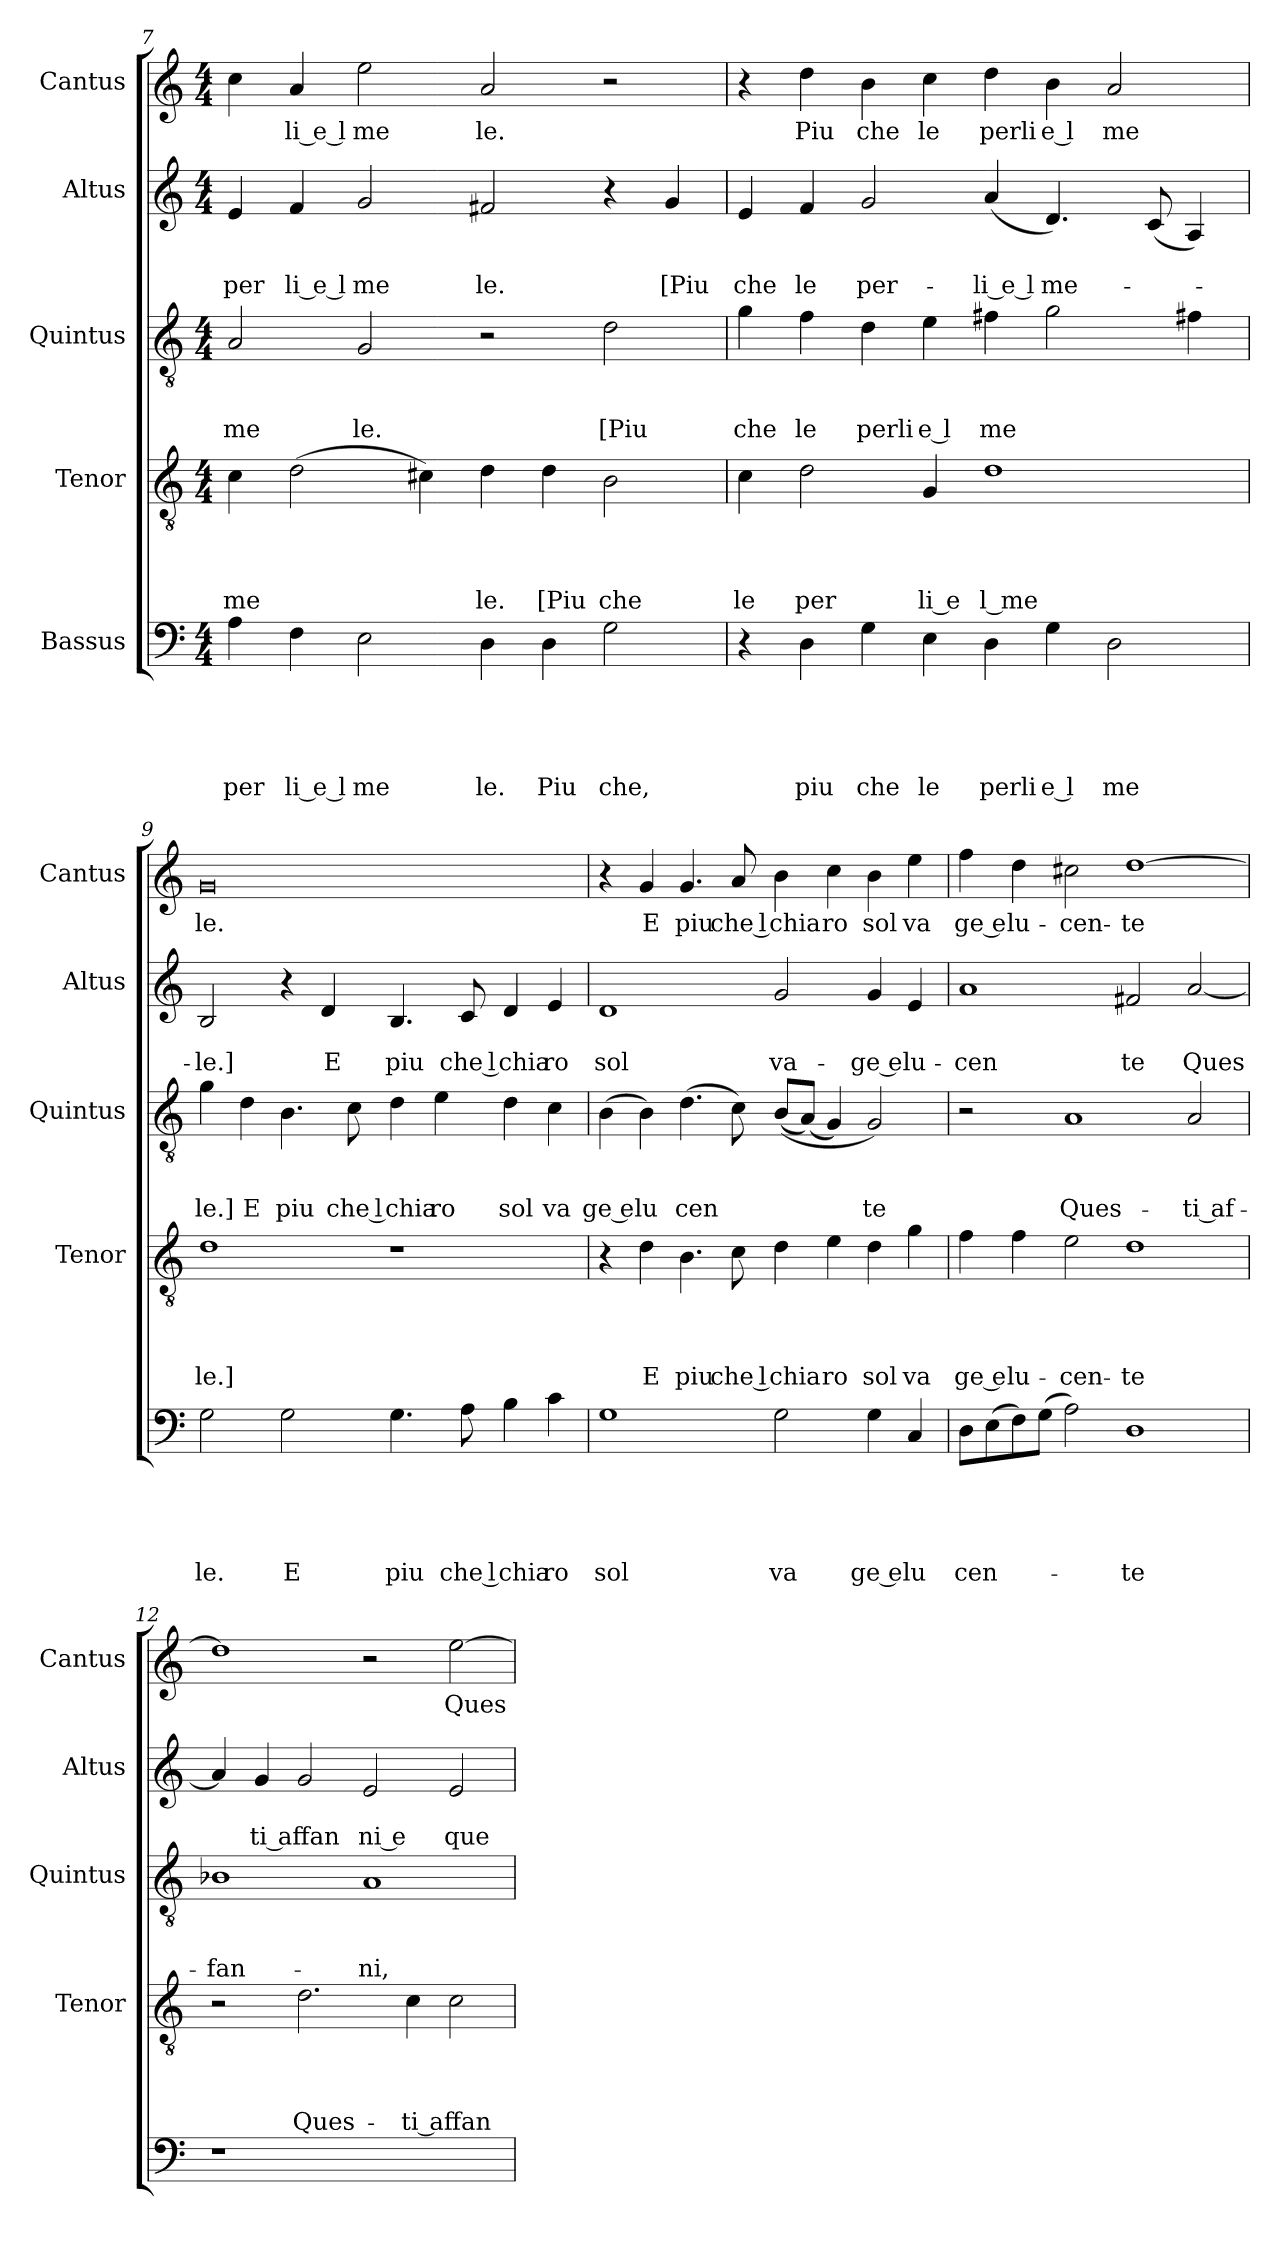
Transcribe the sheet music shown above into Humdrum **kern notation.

**kern	**text	**text	**text	**text	**text	**kern	**text	**text	**text	**text	**kern	**text	**text	**text	**kern	**text	**text	**kern	**text
*part5	*part5	*part5	*part5	*part5	*part5	*part4	*part4	*part4	*part4	*part4	*part3	*part3	*part3	*part3	*part2	*part2	*part2	*part1	*part1
*staff5	*staff5	*staff5	*staff5	*staff5	*staff5	*staff4	*staff4	*staff4	*staff4	*staff4	*staff3	*staff3	*staff3	*staff3	*staff2	*staff2	*staff2	*staff1	*staff1
*I"Bassus	*	*	*	*	*	*I"Tenor	*	*	*	*	*I"Quintus	*	*	*	*I"Altus	*	*	*I"Cantus	*
*	*	*	*	*	*	*I'Tenor	*	*	*	*	*I'Quintus	*	*	*	*I'Altus	*	*	*I'Cantus	*
*clefF4	*	*	*	*	*	*clefGv2	*	*	*	*	*clefGv2	*	*	*	*clefG2	*	*	*clefG2	*
*k[]	*	*	*	*	*	*k[]	*	*	*	*	*k[]	*	*	*	*k[]	*	*	*k[]	*
*C:	*	*	*	*	*	*C:	*	*	*	*	*C:	*	*	*	*C:	*	*	*C:	*
*M4/4	*	*	*	*	*	*M4/4	*	*	*	*	*M4/4	*	*	*	*M4/4	*	*	*M4/4	*
=7	=7	=7	=7	=7	=7	=7	=7	=7	=7	=7	=7	=7	=7	=7	=7	=7	=7	=7	=7
!	!	!	!	!	!LO:LY:b	!	!	!	!	!LO:LY:b	!	!	!	!LO:LY:b	!	!	!LO:LY:b	!	!
4A\	.	.	.	.	per	4c\	.	.	.	me	2A/	.	.	me	4e/	.	per	4cc\	.
!	!	!	!	!	!LO:LY:b:rj	!	!	!	!	!	!	!	!	!	!	!	!LO:LY:b:rj	!	!LO:LY:b:rj
4F\	.	.	.	.	li e l	(>2d\	.	.	.	.	.	.	.	.	4f/	.	li e l	4a/	li e l
!	!	!	!	!	!LO:LY:b	!	!	!	!	!	!	!	!	!LO:LY:b	!	!	!LO:LY:b	!	!LO:LY:b
2E\	.	.	.	.	me	.	.	.	.	.	2G/	.	.	le.	2g/	.	me	2ee\	me
.	.	.	.	.	.	4c#X\)	.	.	.	.	.	.	.	.	.	.	.	.	.
!	!	!	!	!	!LO:LY:b	!	!	!	!	!LO:LY:b	!	!	!	!	!	!	!LO:LY:b	!	!LO:LY:b
4D\	.	.	.	.	le.	4d\	.	.	.	le.	2r	.	.	.	2f#X/	.	le.	2a/	le.
!	!	!	!	!	!LO:LY:b	!	!	!	!	!LO:LY:b	!	!	!	!	!	!	!	!	!
4D\	.	.	.	.	Piu	4d\	.	.	.	[Piu	.	.	.	.	.	.	.	.	.
!	!	!	!	!	!LO:LY:b	!	!	!	!	!LO:LY:b	!	!	!	!LO:LY:b	!	!	!	!	!
2G\	.	.	.	.	che,	2B\	.	.	.	che	2d\	.	.	[Piu	4r	.	.	2r	.
!	!	!	!	!	!	!	!	!	!	!	!	!	!	!	!	!	!LO:LY:b	!	!
.	.	.	.	.	.	.	.	.	.	.	.	.	.	.	4g/	.	[Piu	.	.
!!LO:PB:g=z
=8	=8	=8	=8	=8	=8	=8	=8	=8	=8	=8	=8	=8	=8	=8	=8	=8	=8	=8	=8
!	!	!	!	!	!	!	!	!	!	!LO:LY:b	!	!	!	!LO:LY:b	!	!	!LO:LY:b	!	!
4r	.	.	.	.	.	4c\	.	.	.	le	4g\	.	.	che	4e/	.	che	4r	.
!	!	!	!	!	!LO:LY:b	!	!	!	!	!LO:LY:b	!	!	!	!LO:LY:b	!	!	!LO:LY:b	!	!LO:LY:b
4D\	.	.	.	.	piu	2d\	.	.	.	per	4f\	.	.	le	4f/	.	le	4dd\	Piu
!	!	!	!	!	!LO:LY:b	!	!	!	!	!	!	!	!	!LO:LY:b	!	!	!LO:LY:b	!	!LO:LY:b
4G\	.	.	.	.	che	.	.	.	.	.	4d\	.	.	perli	2g/	.	per-	4b\	che
!	!	!	!	!	!LO:LY:b	!	!	!	!	!LO:LY:b:rj	!	!	!	!LO:LY:b	!	!	!	!	!LO:LY:b
4E\	.	.	.	.	le	4G/	.	.	.	li e	4e\	.	.	e l	.	.	.	4cc\	le
!	!	!	!	!	!LO:LY:b	!	!	!	!	!LO:LY:b:rj	!	!	!	!LO:LY:b	!	!	!LO:LY:b:rj	!	!LO:LY:b
4D\	.	.	.	.	perli	1d	.	.	.	l me	4f#X\	.	.	me	(4a/	.	-li e l	4dd\	perli
!	!	!	!	!	!LO:LY:b	!	!	!	!	!	!	!	!	!	!	!	!LO:LY:b	!	!LO:LY:b
4G\	.	.	.	.	e l	.	.	.	.	.	2g\	.	.	.	4.d/)	.	me-	4b\	e l
!	!	!	!	!	!LO:LY:b	!	!	!	!	!	!	!	!	!	!	!	!	!	!LO:LY:b
2D\	.	.	.	.	me	.	.	.	.	.	.	.	.	.	.	.	.	2a/	me
.	.	.	.	.	.	.	.	.	.	.	.	.	.	.	(<8c/	.	.	.	.
.	.	.	.	.	.	.	.	.	.	.	4f#X\	.	.	.	4A/)	.	.	.	.
=9	=9	=9	=9	=9	=9	=9	=9	=9	=9	=9	=9	=9	=9	=9	=9	=9	=9	=9	=9
!	!	!	!	!	!LO:LY:b	!	!	!	!	!LO:LY:b	!	!	!	!LO:LY:b	!	!	!LO:LY:b	!	!LO:LY:b
2G\	.	.	.	.	le.	1d	.	.	.	le.]	4g\	.	.	le.]	2B/	.	-le.]	0g	le.
!	!	!	!	!	!	!	!	!	!	!	!	!	!	!LO:LY:b	!	!	!	!	!
.	.	.	.	.	.	.	.	.	.	.	4d\	.	.	E	.	.	.	.	.
!	!	!	!	!	!LO:LY:b	!	!	!	!	!	!	!	!	!LO:LY:b	!	!	!	!	!
2G\	.	.	.	.	E	.	.	.	.	.	4.B\	.	.	piu	4r	.	.	.	.
!	!	!	!	!	!	!	!	!	!	!	!	!	!	!	!	!	!LO:LY:b	!	!
.	.	.	.	.	.	.	.	.	.	.	.	.	.	.	4d/	.	E	.	.
!	!	!	!	!	!	!	!	!	!	!	!	!	!	!LO:LY:b	!	!	!	!	!
.	.	.	.	.	.	.	.	.	.	.	8c\	.	.	che l	.	.	.	.	.
!	!	!	!	!	!LO:LY:b	!	!	!	!	!	!	!	!	!LO:LY:b	!	!	!LO:LY:b	!	!
4.G\	.	.	.	.	piu	1r	.	.	.	.	4d\	.	.	chia	4.B/	.	piu	.	.
!	!	!	!	!	!	!	!	!	!	!	!	!	!	!LO:LY:b	!	!	!	!	!
.	.	.	.	.	.	.	.	.	.	.	4e\	.	.	ro	.	.	.	.	.
!	!	!	!	!	!LO:LY:b	!	!	!	!	!	!	!	!	!	!	!	!LO:LY:b	!	!
8A\	.	.	.	.	che l	.	.	.	.	.	.	.	.	.	8c/	.	che l	.	.
!	!	!	!	!	!LO:LY:b	!	!	!	!	!	!	!	!	!LO:LY:b	!	!	!LO:LY:b	!	!
4B\	.	.	.	.	chia	.	.	.	.	.	4d\	.	.	sol	4d/	.	chia	.	.
!	!	!	!	!	!LO:LY:b	!	!	!	!	!	!	!	!	!LO:LY:b	!	!	!LO:LY:b	!	!
4c\	.	.	.	.	ro	.	.	.	.	.	4c\	.	.	va	4e/	.	ro	.	.
=10	=10	=10	=10	=10	=10	=10	=10	=10	=10	=10	=10	=10	=10	=10	=10	=10	=10	=10	=10
!	!	!	!	!	!LO:LY:b	!	!	!	!	!	!	!	!	!LO:LY:b:rj	!	!	!LO:LY:b	!	!
1G	.	.	.	.	sol	4r	.	.	.	.	(<4B\	.	.	ge e	1d	.	sol	4r	.
!	!	!	!	!	!	!	!	!	!	!LO:LY:b	!	!	!	!LO:LY:b	!	!	!	!	!LO:LY:b
.	.	.	.	.	.	4d\	.	.	.	E	4B\)	.	.	lu	.	.	.	4g/	E
!	!	!	!	!	!	!	!	!	!	!LO:LY:b	!	!	!	!LO:LY:b	!	!	!	!	!LO:LY:b
.	.	.	.	.	.	4.B\	.	.	.	piu	(>4.d\	.	.	cen	.	.	.	4.g/	piu
!	!	!	!	!	!	!	!	!	!	!LO:LY:b	!	!	!	!	!	!	!	!	!LO:LY:b
.	.	.	.	.	.	8c\	.	.	.	che l	8c\)	.	.	.	.	.	.	8a/	che l
!	!	!	!	!	!LO:LY:b	!	!	!	!	!LO:LY:b	!	!	!	!	!	!	!LO:LY:b	!	!LO:LY:b
2G\	.	.	.	.	va	4d\	.	.	.	chia	(>(<8B/L	.	.	.	2g/	.	va-	4b\	chia
.	.	.	.	.	.	.	.	.	.	.	(8A/J)	.	.	.	.	.	.	.	.
!	!	!	!	!	!	!	!	!	!	!LO:LY:b	!	!	!	!	!	!	!	!	!LO:LY:b
.	.	.	.	.	.	4e\	.	.	.	ro	4G/)	.	.	.	.	.	.	4cc\	ro
!	!	!	!	!	!LO:LY:b:rj	!	!	!	!	!LO:LY:b	!	!	!	!LO:LY:b	!	!	!LO:LY:b:rj	!	!LO:LY:b
4G\	.	.	.	.	ge e	4d\	.	.	.	sol	2G/)	.	.	te	4g/	.	-ge e	4b\	sol
!	!	!	!	!	!LO:LY:b	!	!	!	!	!LO:LY:b	!	!	!	!	!	!	!LO:LY:b	!	!LO:LY:b
4C/	.	.	.	.	lu	4g\	.	.	.	va	.	.	.	.	4e/	.	lu-	4ee\	va
!!LO:LB:g=z
=11	=11	=11	=11	=11	=11	=11	=11	=11	=11	=11	=11	=11	=11	=11	=11	=11	=11	=11	=11
!	!	!	!	!	!LO:LY:b	!	!	!	!	!LO:LY:b:rj	!	!	!	!	!	!	!LO:LY:b	!	!LO:LY:b:rj
8D\L	.	.	.	.	cen-	4f\	.	.	.	ge e	2r	.	.	.	1a	.	-cen	4ff\	ge e
((>8E\	.	.	.	.	.	.	.	.	.	.	.	.	.	.	.	.	.	.	.
!	!	!	!	!	!	!	!	!	!	!LO:LY:b	!	!	!	!	!	!	!	!	!LO:LY:b
8F\)	.	.	.	.	.	4f\	.	.	.	lu-	.	.	.	.	.	.	.	4dd\	lu-
(>8G\J	.	.	.	.	.	.	.	.	.	.	.	.	.	.	.	.	.	.	.
!	!	!	!	!	!	!	!	!	!	!LO:LY:b	!	!	!	!LO:LY:b	!	!	!	!	!LO:LY:b
2A\)	.	.	.	.	.	2e\	.	.	.	-cen-	1A	.	.	Ques-	.	.	.	2cc#X\	-cen-
!	!	!	!	!	!LO:LY:b	!	!	!	!	!LO:LY:b	!	!	!	!	!	!	!LO:LY:b	!	!LO:LY:b
1D	.	.	.	.	-te	1d	.	.	.	-te	.	.	.	.	2f#X/	.	te	[>1dd	-te
!	!	!	!	!	!	!	!	!	!	!	!	!	!	!LO:LY:b:rj	!	!	!LO:LY:b	!	!
.	.	.	.	.	.	.	.	.	.	.	2A/	.	.	-ti af-	[<2a/	.	Ques	.	.
=12	=12	=12	=12	=12	=12	=12	=12	=12	=12	=12	=12	=12	=12	=12	=12	=12	=12	=12	=12
!	!	!	!	!	!	!	!	!	!	!	!	!	!	!LO:LY:b	!	!	!	!	!
1r	.	.	.	.	.	2r	.	.	.	.	1B-X	.	.	-fan-	4a/]	.	.	1dd]	.
!	!	!	!	!	!	!	!	!	!	!	!	!	!	!	!	!	!LO:LY:b:rj	!	!
.	.	.	.	.	.	.	.	.	.	.	.	.	.	.	4g/	.	ti affan	.	.
!	!	!	!	!	!	!	!	!	!	!LO:LY:b	!	!	!	!	!	!	!	!	!
.	.	.	.	.	.	2.d\	.	.	.	Ques-	.	.	.	.	2g/	.	.	.	.
!	!	!	!	!	!	!	!	!	!	!	!	!	!	!LO:LY:b	!	!	!LO:LY:b:rj	!	!
1ryy	.	.	.	.	.	.	.	.	.	.	1A	.	.	-ni,	2e/	.	ni e	2r	.
!	!	!	!	!	!	!	!	!	!	!LO:LY:b:rj	!	!	!	!	!	!	!	!	!
.	.	.	.	.	.	4c\	.	.	.	-ti affan-	.	.	.	.	.	.	.	.	.
!	!	!	!	!	!	!	!	!	!	!	!	!	!	!	!	!	!LO:LY:b	!	!LO:LY:b
.	.	.	.	.	.	2c\	.	.	.	.	.	.	.	.	2e/	.	que	[>2ee\	Ques-
=	=	=	=	=	=	=	=	=	=	=	=	=	=	=	=	=	=	=	=
*-	*-	*-	*-	*-	*-	*-	*-	*-	*-	*-	*-	*-	*-	*-	*-	*-	*-	*-	*-
